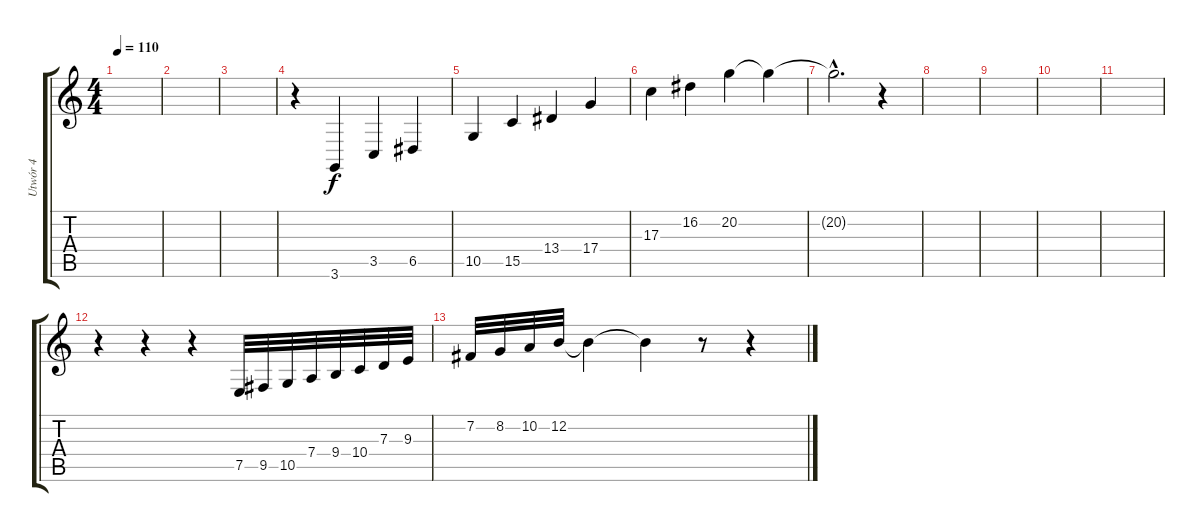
\track ("Utwór 4" "Utwór 4") {instrument orchestralharp}
\staff {score tabs}
\tuning (E4 B3 G3 D3 A2 E2) {hide}
\ts (4 4)
\tempo 110
\clef g2
\ks c
|
|
|
r.4 3.6.4 3.5.4 6.5.4 |
10.5.4 15.5.4 13.4.4 17.4.4 |
17.3.4 16.2.4 20.2.4 20.2{t}.4 |
20.2{hac t}.2{d} r.4 |
|
|
|
|
r.4 r.4 r.4 7.5.32 9.5.32 10.5.32 7.4.32 9.4.32 10.4.32 7.3.32 9.3.32 |
7.2.32 8.2.32 10.2.32 12.2.32 12.2{t}.4 12.2{t}.4 r.8 r.4
